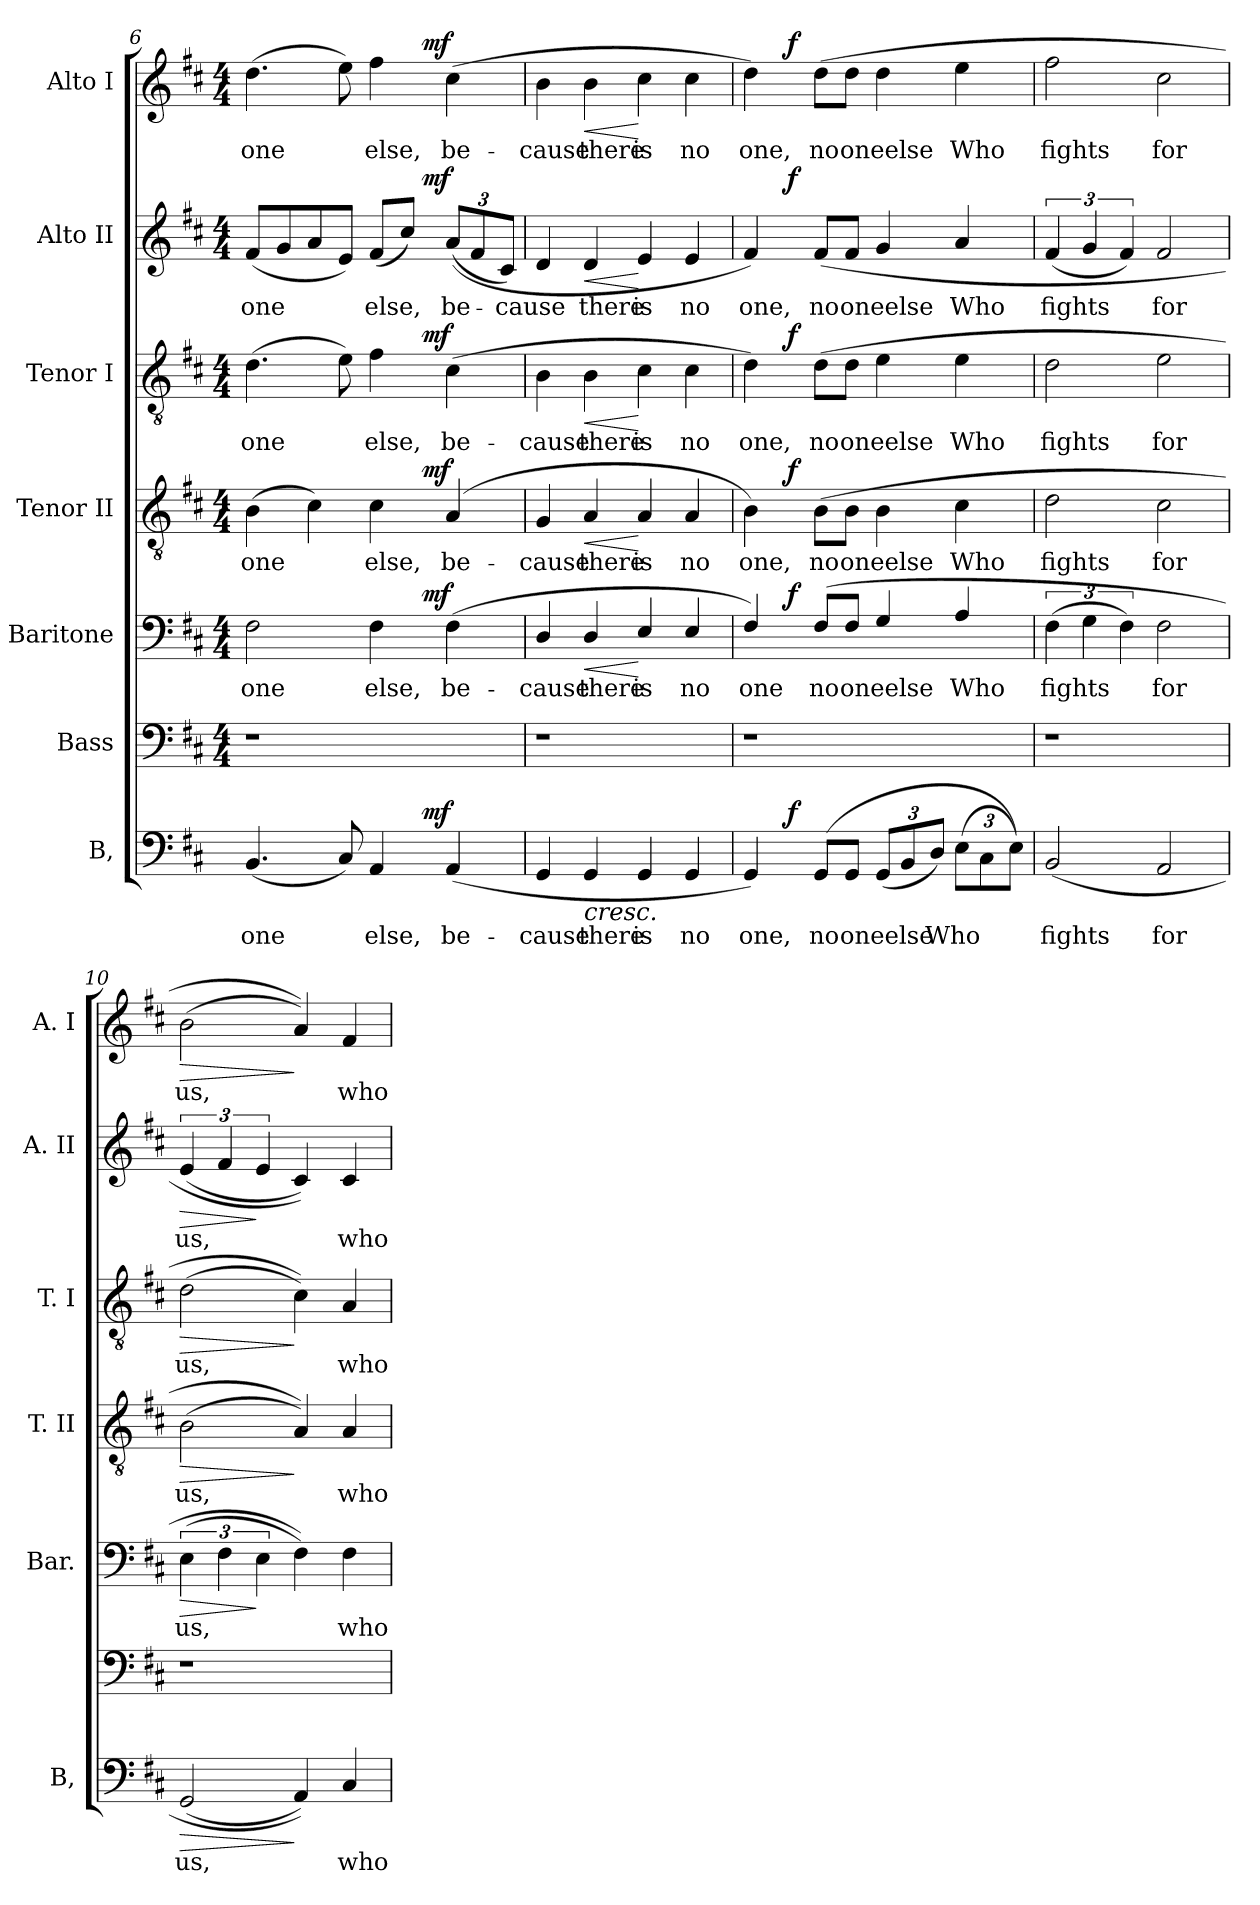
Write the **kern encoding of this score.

**kern	**text	**dynam	**kern	**kern	**text	**dynam	**kern	**text	**dynam	**kern	**text	**dynam	**kern	**text	**dynam	**kern	**text	**dynam
*part7	*part7	*part7	*part6	*part5	*part5	*part5	*part4	*part4	*part4	*part3	*part3	*part3	*part2	*part2	*part2	*part1	*part1	*part1
*staff7	*staff7	*staff7	*staff6	*staff5	*staff5	*staff5	*staff4	*staff4	*staff4	*staff3	*staff3	*staff3	*staff2	*staff2	*staff2	*staff1	*staff1	*staff1
*I"B,	*	*	*I"Bass	*I"Baritone	*	*	*I"Tenor II	*	*	*I"Tenor I	*	*	*I"Alto II	*	*	*I"Alto I	*	*
*I'B,	*	*	*	*I'Bar.	*	*	*I'T. II	*	*	*I'T. I	*	*	*I'A. II	*	*	*I'A. I	*	*
*clefF4	*	*	*clefF4	*clefF4	*	*	*clefGv2	*	*	*clefGv2	*	*	*clefG2	*	*	*clefG2	*	*
*k[f#c#]	*	*	*k[f#c#]	*k[f#c#]	*	*	*k[f#c#]	*	*	*k[f#c#]	*	*	*k[f#c#]	*	*	*k[f#c#]	*	*
*D:	*	*	*D:	*D:	*	*	*D:	*	*	*D:	*	*	*D:	*	*	*D:	*	*
*	*	*	*M4/4	*M4/4	*	*	*M4/4	*	*	*M4/4	*	*	*M4/4	*	*	*M4/4	*	*
=6	=6	=6	=6	=6	=6	=6	=6	=6	=6	=6	=6	=6	=6	=6	=6	=6	=6	=6
!	!LO:LY:b	!	!	!	!LO:LY:b	!	!	!LO:LY:b	!	!	!LO:LY:b	!	!	!LO:LY:b	!	!	!LO:LY:b	!
*^	*	*	*	*^	*	*	*^	*	*	*^	*	*	*^	*	*	*^	*	*
(<4.BB/	3%2ryy	one	.	1r	2F#\	3%2ryy	one	.	(>4B\	3%2ryy	one	.	(<4.d\	3%2ryy	one	.	(<8f#/L	3%2ryy	one	.	(<4.dd\	3%2ryy	one	.
.	.	.	.	.	.	.	.	.	.	.	.	.	.	.	.	.	8g/	.	.	.	.	.	.	.
.	.	.	.	.	.	.	.	.	4c#\)	.	.	.	.	.	.	.	8a/	.	.	.	.	.	.	.
8C#/)	.	.	.	.	.	.	.	.	.	.	.	.	8e\)	.	.	.	8e/J)	.	.	.	8ee\)	.	.	.
!	!	!LO:LY:b	!	!	!	!	!LO:LY:b	!	!	!	!LO:LY:b	!	!	!	!LO:LY:b	!	!	!	!LO:LY:b	!	!	!	!LO:LY:b	!
4AA/	.	else,	.	.	4F#\	.	else,	.	4c#\	.	else,	.	4f#\	.	else,	.	(<8f#/L	.	else,	.	4ff#\	.	else,	.
.	.	.	.	.	.	.	.	.	.	.	.	.	.	.	.	.	8cc#/J)	.	.	.	.	.	.	.
.	96ryy	.	.	.	.	96ryy	.	.	.	96ryy	.	.	.	96ryy	.	.	.	96ryy	.	.	.	96ryy	.	.
!	!	!	!LO:DY:a	!	!	!	!	!LO:DY:a	!	!	!	!LO:DY:a	!	!	!	!LO:DY:a	!	!	!	!LO:DY:a	!	!	!	!LO:DY:a
.	6ryy	.	mf	.	.	6ryy	.	mf	.	6ryy	.	mf	.	6ryy	.	mf	.	6ryy	.	mf	.	6ryy	.	mf
!	!	!LO:LY:b	!	!	!	!	!LO:LY:b	!	!	!	!LO:LY:b	!	!	!	!LO:LY:b	!	!	!	!LO:LY:b	!	!	!	!LO:LY:b	!
(4AA/	.	be-	.	.	(>4F#\	.	be-	.	(4A/	.	be-	.	(>4c#\	.	be-	.	(<(>12a/L	.	be-	.	(>4cc#\	.	be-	.
.	.	.	.	.	.	.	.	.	.	.	.	.	.	.	.	.	12f#/	.	.	.	.	.	.	.
.	12...ryy	.	.	.	.	12...ryy	.	.	.	12...ryy	.	.	.	12...ryy	.	.	.	12...ryy	.	.	.	12...ryy	.	.
!	!	!	!	!	!	!	!	!	!	!	!	!	!	!	!	!	!	!	!LO:LY:b	!	!	!	!	!
.	.	.	.	.	.	.	.	.	.	.	.	.	.	.	.	.	12c#/J)	.	-cause	.	.	.	.	.
=7	=7	=7	=7	=7	=7	=7	=7	=7	=7	=7	=7	=7	=7	=7	=7	=7	=7	=7	=7	=7	=7	=7	=7	=7
!	!	!LO:LY:b	!	!	!	!	!LO:LY:b	!	!	!	!LO:LY:b	!	!	!	!LO:LY:b	!	!	!	!	!	!	!	!LO:LY:b	!
*	*	*	*	*	*v	*v	*	*	*	*	*	*	*v	*v	*	*	*v	*v	*	*	*v	*v	*	*
*v	*v	*	*	*	*	*	*	*v	*v	*	*	*	*	*	*	*	*	*	*	*
4GG/	-cause	.	1r	4D/	-cause	.	4G/	-cause	.	4B\	-cause	.	4d/	.	.	4b\	-cause	.
!	!LO:LY:b	!LO:HP:b	!	!	!LO:LY:b	!LO:HP:b	!	!LO:LY:b	!LO:HP:b	!	!LO:LY:b	!LO:HP:b	!	!LO:LY:b	!LO:HP:b	!	!LO:LY:b	!LO:HP:b
4GG/	there	<	.	4D/	there	<	4A/	there	<	4B\	there	<	4d/	there	<	4b\	there	<
!	!LO:LY:b	!	!	!	!LO:LY:b	!	!	!LO:LY:b	!	!	!LO:LY:b	!	!	!LO:LY:b	!	!	!LO:LY:b	!
4GG/	is	.	.	4E/	is	[	4A/	is	[	4c#\	is	[	4e/	is	[	4cc#\	is	[
!	!LO:LY:b	!	!	!	!LO:LY:b	!	!	!LO:LY:b	!	!	!LO:LY:b	!	!	!LO:LY:b	!	!	!LO:LY:b	!
4GG/	no	.	.	4E/	no	.	4A/	no	.	4c#\	no	.	4e/	no	.	4cc#\	no	.
=8	=8	=8	=8	=8	=8	=8	=8	=8	=8	=8	=8	=8	=8	=8	=8	=8	=8	=8
!	!LO:LY:b	!	!	!	!LO:LY:b	!	!	!LO:LY:b	!	!	!LO:LY:b	!	!	!LO:LY:b	!	!	!LO:LY:b	!
*^	*	*	*	*^	*	*	*^	*	*	*^	*	*	*^	*	*	*^	*	*
4GG/)	8ryy	one,	.	1r	4F#/)	8ryy	one	.	4B\)	8ryy	one,	.	4d\)	8ryy	one,	.	4f#/)	8ryy	one,	.	4dd\)	8ryy	one,	.
.	32ryy	.	.	.	.	32ryy	.	.	.	32ryy	.	.	.	32ryy	.	.	.	32ryy	.	.	.	32ryy	.	.
!	!	!	!LO:DY:a	!	!	!	!	!LO:DY:a	!	!	!	!LO:DY:a	!	!	!	!LO:DY:a	!	!	!	!LO:DY:a	!	!	!	!LO:DY:a
.	2ryy	.	f	.	.	2ryy	.	f	.	2ryy	.	f	.	2ryy	.	f	.	2ryy	.	f	.	2ryy	.	f
!	!	!LO:LY:b	!	!	!	!	!LO:LY:b	!	!	!	!LO:LY:b	!	!	!	!LO:LY:b	!	!	!	!LO:LY:b	!	!	!	!LO:LY:b	!
(>8GG/L	.	no	[	.	(>8F#/L	.	no	.	(>8B\L	.	no	.	(>8d\L	.	no	.	(>8f#/L	.	no	.	(>8dd\L	.	no	.
!	!	!LO:LY:b	!	!	!	!	!LO:LY:b	!	!	!	!LO:LY:b	!	!	!	!LO:LY:b	!	!	!	!LO:LY:b	!	!	!	!LO:LY:b	!
8GG/J	.	oneelse	.	.	8F#/J	.	oneelse	.	8B\J	.	oneelse	.	8d\J	.	oneelse	.	8f#/J	.	oneelse	.	8dd\J	.	oneelse	.
(<12GG/L	.	.	.	.	4G/	.	.	.	4B\	.	.	.	4e\	.	.	.	4g/	.	.	.	4dd\	.	.	.
12BB/	.	.	.	.	.	.	.	.	.	.	.	.	.	.	.	.	.	.	.	.	.	.	.	.
.	4ryy	.	.	.	.	4ryy	.	.	.	4ryy	.	.	.	4ryy	.	.	.	4ryy	.	.	.	4ryy	.	.
!	!	!LO:LY:b	!	!	!	!	!	!	!	!	!	!	!	!	!	!	!	!	!	!	!	!	!	!
12D/J)	.	Who	.	.	.	.	.	.	.	.	.	.	.	.	.	.	.	.	.	.	.	.	.	.
!	!	!	!	!	!	!	!LO:LY:b	!	!	!	!LO:LY:b	!	!	!	!LO:LY:b	!	!	!	!LO:LY:b	!	!	!	!LO:LY:b	!
(>12E\L	.	.	.	.	4A/	.	Who	.	4c#\	.	Who	.	4e\	.	Who	.	4a/	.	Who	.	4ee\	.	Who	.
12C#\	.	.	.	.	.	.	.	.	.	.	.	.	.	.	.	.	.	.	.	.	.	.	.	.
.	16.ryy	.	.	.	.	16.ryy	.	.	.	16.ryy	.	.	.	16.ryy	.	.	.	16.ryy	.	.	.	16.ryy	.	.
12E\J))	.	.	.	.	.	.	.	.	.	.	.	.	.	.	.	.	.	.	.	.	.	.	.	.
!!LO:PB:g=z
=9	=9	=9	=9	=9	=9	=9	=9	=9	=9	=9	=9	=9	=9	=9	=9	=9	=9	=9	=9	=9	=9	=9	=9	=9
!	!	!LO:LY:b	!	!	!	!	!LO:LY:b	!	!	!	!LO:LY:b	!	!	!	!LO:LY:b	!	!	!	!LO:LY:b	!	!	!	!LO:LY:b	!
*	*	*	*	*	*v	*v	*	*	*	*	*	*	*v	*v	*	*	*v	*v	*	*	*v	*v	*	*
*v	*v	*	*	*	*	*	*	*v	*v	*	*	*	*	*	*	*	*	*	*	*
(2BB/	fights	.	1r	(<6F#\	fights	.	2d\	fights	.	2d\	fights	.	(6f#/	fights	.	2ff#\	fights	.
.	.	.	.	6G\	.	.	.	.	.	.	.	.	6g/	.	.	.	.	.
.	.	.	.	6F#\)	.	.	.	.	.	.	.	.	6f#/)	.	.	.	.	.
!	!LO:LY:b	!	!	!	!LO:LY:b	!	!	!LO:LY:b	!	!	!LO:LY:b	!	!	!LO:LY:b	!	!	!LO:LY:b	!
2AA/	for	.	.	2F#\	for	.	2c#\	for	.	2e\	for	.	2f#/	for	.	2cc#\	for	.
=10	=10	=10	=10	=10	=10	=10	=10	=10	=10	=10	=10	=10	=10	=10	=10	=10	=10	=10
!	!LO:LY:b	!LO:HP:b	!	!	!LO:LY:b	!LO:HP:b	!	!LO:LY:b	!LO:HP:b	!	!LO:LY:b	!LO:HP:b	!	!LO:LY:b	!LO:HP:b	!	!LO:LY:b	!LO:HP:b
(<2GG/	us,	>	1r	(<6E\	us,	>	(<2B\	us,	>	(<2d\	us,	>	(<6e/	us,	>	(<2b\	us,	>
.	.	.	.	6F#\	.	.	.	.	.	.	.	.	6f#/	.	.	.	.	.
.	.	.	.	6E\	.	]	.	.	.	.	.	.	6e/	.	]	.	.	.
4AA/))	.	]	.	4F#\))	.	.	4A/))	.	]	4c#\))	.	]	4c#/))	.	.	4a/))	.	]
!	!LO:LY:b	!	!	!	!LO:LY:b	!	!	!LO:LY:b	!	!	!LO:LY:b	!	!	!LO:LY:b	!	!	!LO:LY:b	!
4C#/	who	.	.	4F#\	who	.	4A/	who	.	4A/	who	.	4c#/	who	.	4f#/	who	.
=	=	=	=	=	=	=	=	=	=	=	=	=	=	=	=	=	=	=
*-	*-	*-	*-	*-	*-	*-	*-	*-	*-	*-	*-	*-	*-	*-	*-	*-	*-	*-
